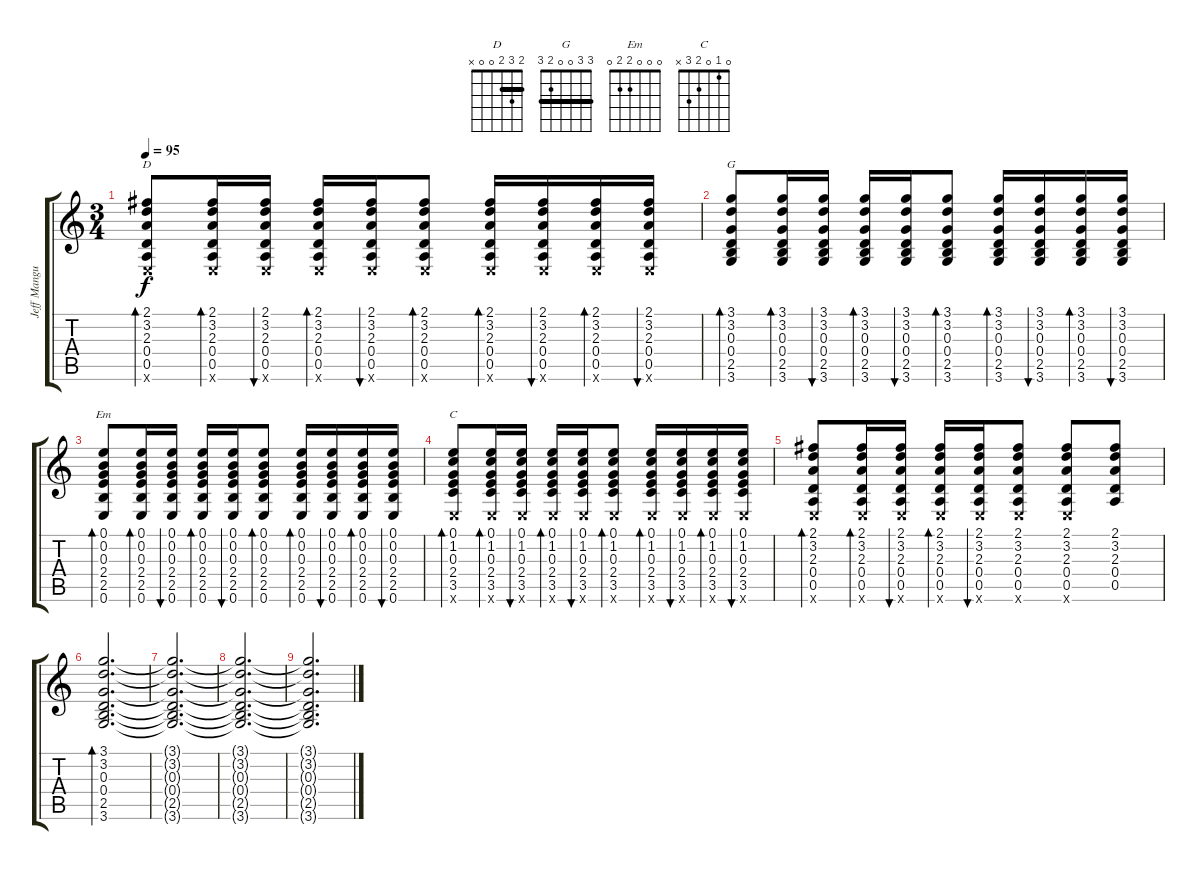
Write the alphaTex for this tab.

\track ("Jeff Mangum - Acoustic Guitar" "Jeff Mangu") {instrument acousticguitarsteel}
\staff {score tabs}
\tuning (E4 B3 G3 D3 A2 E2) {hide}
\chord ("D" 2 3 2 0 0 x) {barre 2}
\chord ("G" 3 3 0 0 2 3) {barre 3}
\chord ("Em" 0 0 0 2 2 0)
\chord ("C" 0 1 0 2 3 x)
\ts (3 4)
\tempo 95
\clef g2
\ks c
(2.1 3.2 2.3 0.4 0.5 0.6{x}).8{bd 30 ch "D" dy f} (2.1 3.2 2.3 0.4 0.5 0.6{x}).16{bd 30} (2.1 3.2 2.3 0.4 0.5 0.6{x}).16{bu 30} (2.1 3.2 2.3 0.4 0.5 0.6{x}).16{bd 30} (2.1 3.2 2.3 0.4 0.5 0.6{x}).16{bu 30} (2.1 3.2 2.3 0.4 0.5 0.6{x}).8{bd 30} (2.1 3.2 2.3 0.4 0.5 0.6{x}).16{bd 30} (2.1 3.2 2.3 0.4 0.5 0.6{x}).16{bu 30} (2.1 3.2 2.3 0.4 0.5 0.6{x}).16{bd 30} (2.1 3.2 2.3 0.4 0.5 0.6{x}).16{bu 30} |
(3.1 3.2 0.3 0.4 2.5 3.6).8{bd 30 ch "G"} (3.1 3.2 0.3 0.4 2.5 3.6).16{bd 30} (3.1 3.2 0.3 0.4 2.5 3.6).16{bu 30} (3.1 3.2 0.3 0.4 2.5 3.6).16{bd 30} (3.1 3.2 0.3 0.4 2.5 3.6).16{bu 30} (3.1 3.2 0.3 0.4 2.5 3.6).8{bd 30} (3.1 3.2 0.3 0.4 2.5 3.6).16{bd 30} (3.1 3.2 0.3 0.4 2.5 3.6).16{bu 30} (3.1 3.2 0.3 0.4 2.5 3.6).16{bd 30} (3.1 3.2 0.3 0.4 2.5 3.6).16{bu 30} |
(0.1 0.2 0.3 2.4 2.5 0.6).8{bd 30 ch "Em"} (0.1 0.2 0.3 2.4 2.5 0.6).16{bd 30} (0.1 0.2 0.3 2.4 2.5 0.6).16{bu 30} (0.1 0.2 0.3 2.4 2.5 0.6).16{bd 30} (0.1 0.2 0.3 2.4 2.5 0.6).16{bu 30} (0.1 0.2 0.3 2.4 2.5 0.6).8{bd 30} (0.1 0.2 0.3 2.4 2.5 0.6).16{bd 30} (0.1 0.2 0.3 2.4 2.5 0.6).16{bu 30} (0.1 0.2 0.3 2.4 2.5 0.6).16{bd 30} (0.1 0.2 0.3 2.4 2.5 0.6).16{bu 30} |
(0.1 1.2 0.3 2.4 3.5 0.6{x}).8{bd 30 ch "C"} (0.1 1.2 0.3 2.4 3.5 0.6{x}).16{bd 30} (0.1 1.2 0.3 2.4 3.5 0.6{x}).16{bu 30} (0.1 1.2 0.3 2.4 3.5 0.6{x}).16{bd 30} (0.1 1.2 0.3 2.4 3.5 0.6{x}).16{bu 30} (0.1 1.2 0.3 2.4 3.5 0.6{x}).8{bd 30} (0.1 1.2 0.3 2.4 3.5 0.6{x}).16{bd 30} (0.1 1.2 0.3 2.4 3.5 0.6{x}).16{bu 30} (0.1 1.2 0.3 2.4 3.5 0.6{x}).16{bd 30} (0.1 1.2 0.3 2.4 3.5 0.6{x}).16{bu 30} |
(2.1 3.2 2.3 0.4 0.5 0.6{x}).8{bd 30} (2.1 3.2 2.3 0.4 0.5 0.6{x}).16{bd 30} (2.1 3.2 2.3 0.4 0.5 0.6{x}).16{bu 30} (2.1 3.2 2.3 0.4 0.5 0.6{x}).16{bd 30} (2.1 3.2 2.3 0.4 0.5 0.6{x}).16{bu 30} (2.1 3.2 2.3 0.4 0.5 0.6{x}).8 (2.1 3.2 2.3 0.4 0.5 0.6{x}).8 (2.1 3.2 2.3 0.4 0.5).8 |
(3.1 3.2 0.3 0.4 2.5 3.6).2{d bd 60} |
(3.1{t} 3.2{t} 0.3{t} 0.4{t} 2.5{t} 3.6{t}).2{d} |
(3.1{t} 3.2{t} 0.3{t} 0.4{t} 2.5{t} 3.6{t}).2{d} |
(3.1{t} 3.2{t} 0.3{t} 0.4{t} 2.5{t} 3.6{t}).2{d}
